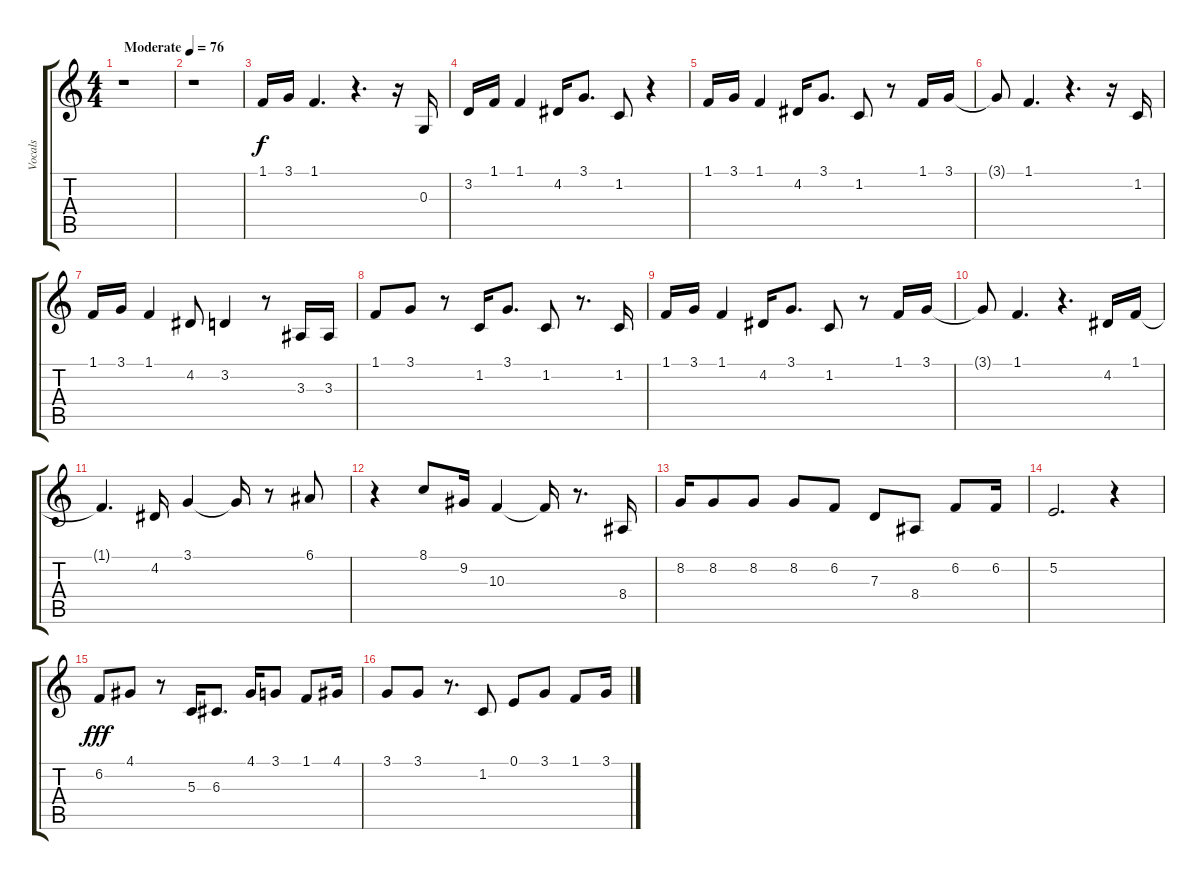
\track ("Vocals" "Vocals") {instrument harmonica}
\staff {score tabs}
\tuning (E4 B3 G3 D3 A2 E2) {hide}
\ts (4 4)
\tempo (76 "Moderate")
\clef g2
\ks c
r.1{dy f instrument harmonica} |
r.1 |
1.1.16 3.1.16 1.1.4{d} r.4{d} r.16 0.3.16 |
3.2.16 1.1.16 1.1.4 4.2.16 3.1.8{d} 1.2.8 r.4 |
1.1.16 3.1.16 1.1.4 4.2.16 3.1.8{d} 1.2.8 r.8 1.1.16 3.1.16 |
3.1{t}.8 1.1.4{d} r.4{d} r.16 1.2.16 |
1.1.16 3.1.16 1.1.4 4.2.8 3.2.4 r.8 3.3.16 3.3.16 |
1.1.8 3.1.8 r.8 1.2.16 3.1.8{d} 1.2.8 r.8{d} 1.2.16 |
1.1.16 3.1.16 1.1.4 4.2.16 3.1.8{d} 1.2.8 r.8 1.1.16 3.1.16 |
3.1{t}.8 1.1.4{d} r.4{d} 4.2.16 1.1.16 |
1.1{t}.4{d} 4.2.16 3.1.4 3.1{t}.16 r.8 6.1.8 |
r.4 8.1.8 9.2.16 10.3.4 10.3{t}.16 r.8{d} 8.4.16 |
8.2.16 8.2.8 8.2.8 8.2.8 6.2.8 7.3.8 8.4.8 6.2.8 6.2.16 |
5.2.2{d} r.4 |
6.2.8{dy fff} 4.1.8 r.8 5.3.16 6.3.8{d} 4.1.16 3.1.8 1.1.8 4.1.16 |
3.1.8 3.1.8 r.8{d} 1.2.8 0.1.8 3.1.8 1.1.8 3.1.16
